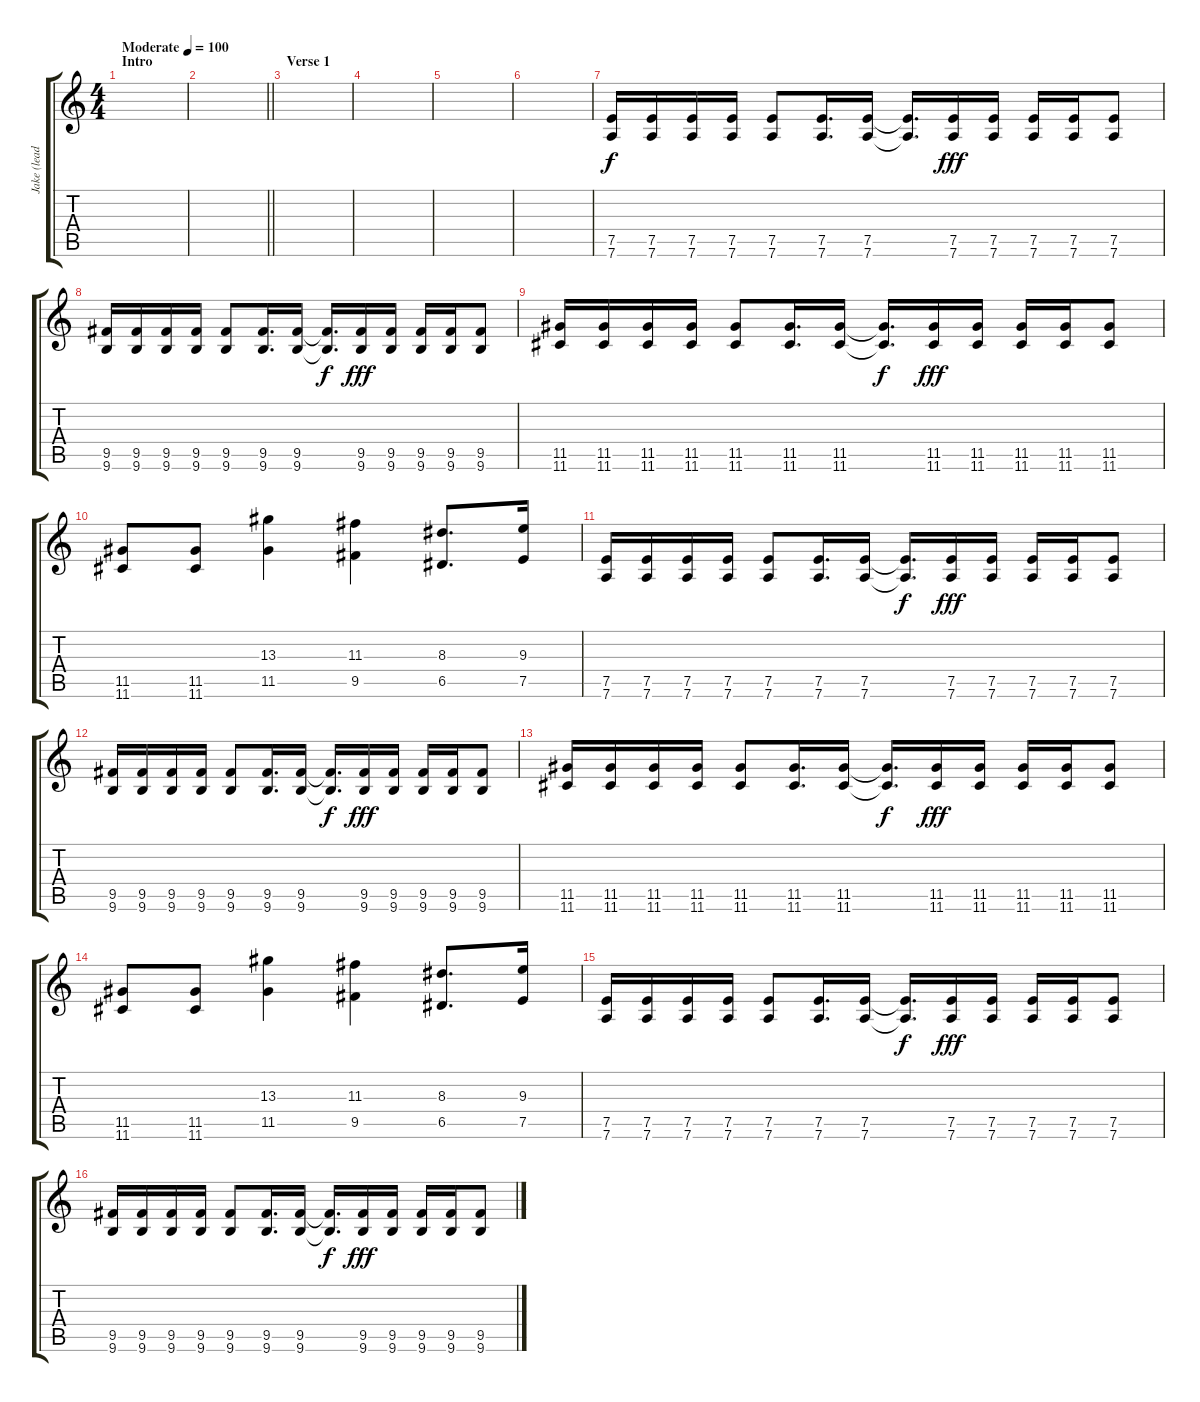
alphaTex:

\track ("Jake (lead II)" "Jake (lead") {instrument overdrivenguitar}
\staff {score tabs}
\tuning (E4 B3 G3 D3 A2 D2) {hide}
\ts (4 4)
\section ("" "Intro")
\tempo (100 "Moderate")
\clef g2
\ks c
|
\barLineRight lightlight
|
\section ("" "Verse 1")
|
|
|
|
(7.5 7.6).16 (7.5 7.6).16 (7.5 7.6).16 (7.5 7.6).16 (7.5 7.6).8 (7.5 7.6).16{d} (7.5 7.6).16 (7.5{t} 7.6{t}).16{d dy f} (7.5 7.6).16{dy fff} (7.5 7.6).16 (7.5 7.6).16 (7.5 7.6).16 (7.5 7.6).8 |
(9.5 9.6).16 (9.5 9.6).16 (9.5 9.6).16 (9.5 9.6).16 (9.5 9.6).8 (9.5 9.6).16{d} (9.5 9.6).16 (9.5{t} 9.6{t}).16{d dy f} (9.5 9.6).16{dy fff} (9.5 9.6).16 (9.5 9.6).16 (9.5 9.6).16 (9.5 9.6).8 |
(11.5 11.6).16 (11.5 11.6).16 (11.5 11.6).16 (11.5 11.6).16 (11.5 11.6).8 (11.5 11.6).16{d} (11.5 11.6).16 (11.5{t} 11.6{t}).16{d dy f} (11.5 11.6).16{dy fff} (11.5 11.6).16 (11.5 11.6).16 (11.5 11.6).16 (11.5 11.6).8 |
(11.5 11.6).8 (11.5 11.6).8 (13.3 11.5).4 (11.3 9.5).4 (8.3 6.5).8{d} (9.3 7.5).16 |
(7.5 7.6).16 (7.5 7.6).16 (7.5 7.6).16 (7.5 7.6).16 (7.5 7.6).8 (7.5 7.6).16{d} (7.5 7.6).16 (7.5{t} 7.6{t}).16{d dy f} (7.5 7.6).16{dy fff} (7.5 7.6).16 (7.5 7.6).16 (7.5 7.6).16 (7.5 7.6).8 |
(9.5 9.6).16 (9.5 9.6).16 (9.5 9.6).16 (9.5 9.6).16 (9.5 9.6).8 (9.5 9.6).16{d} (9.5 9.6).16 (9.5{t} 9.6{t}).16{d dy f} (9.5 9.6).16{dy fff} (9.5 9.6).16 (9.5 9.6).16 (9.5 9.6).16 (9.5 9.6).8 |
(11.5 11.6).16 (11.5 11.6).16 (11.5 11.6).16 (11.5 11.6).16 (11.5 11.6).8 (11.5 11.6).16{d} (11.5 11.6).16 (11.5{t} 11.6{t}).16{d dy f} (11.5 11.6).16{dy fff} (11.5 11.6).16 (11.5 11.6).16 (11.5 11.6).16 (11.5 11.6).8 |
(11.5 11.6).8 (11.5 11.6).8 (13.3 11.5).4 (11.3 9.5).4 (8.3 6.5).8{d} (9.3 7.5).16 |
(7.5 7.6).16 (7.5 7.6).16 (7.5 7.6).16 (7.5 7.6).16 (7.5 7.6).8 (7.5 7.6).16{d} (7.5 7.6).16 (7.5{t} 7.6{t}).16{d dy f} (7.5 7.6).16{dy fff} (7.5 7.6).16 (7.5 7.6).16 (7.5 7.6).16 (7.5 7.6).8 |
(9.5 9.6).16 (9.5 9.6).16 (9.5 9.6).16 (9.5 9.6).16 (9.5 9.6).8 (9.5 9.6).16{d} (9.5 9.6).16 (9.5{t} 9.6{t}).16{d dy f} (9.5 9.6).16{dy fff} (9.5 9.6).16 (9.5 9.6).16 (9.5 9.6).16 (9.5 9.6).8
